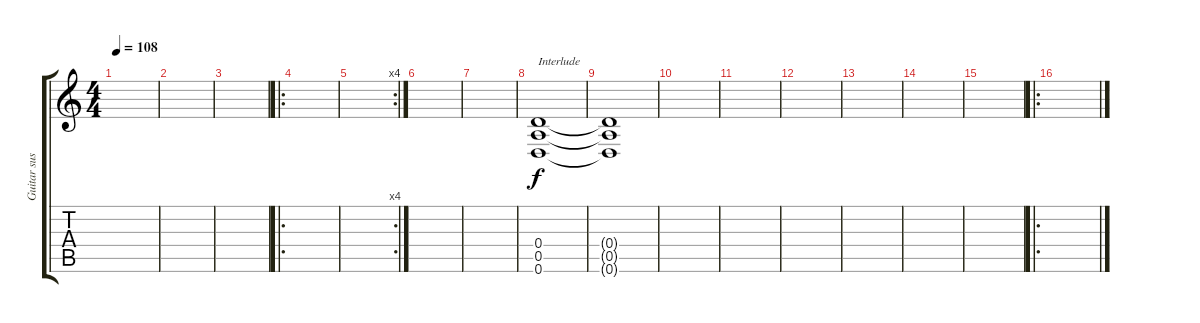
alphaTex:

\track ("Guitar sustained from Someone In London" "Guitar sus") {instrument overdrivenguitar}
\staff {score tabs}
\tuning (E4 B3 G3 D3 A2 D2) {hide}
\ts (4 4)
\tempo 108
\clef g2
\ks c
|
|
|
\ro
|
\rc 4
|
|
|
(0.4 0.5 0.6).1{txt "Interlude"} |
(0.4{t} 0.5{t} 0.6{t}).1 |
|
|
|
|
|
|
\ro
